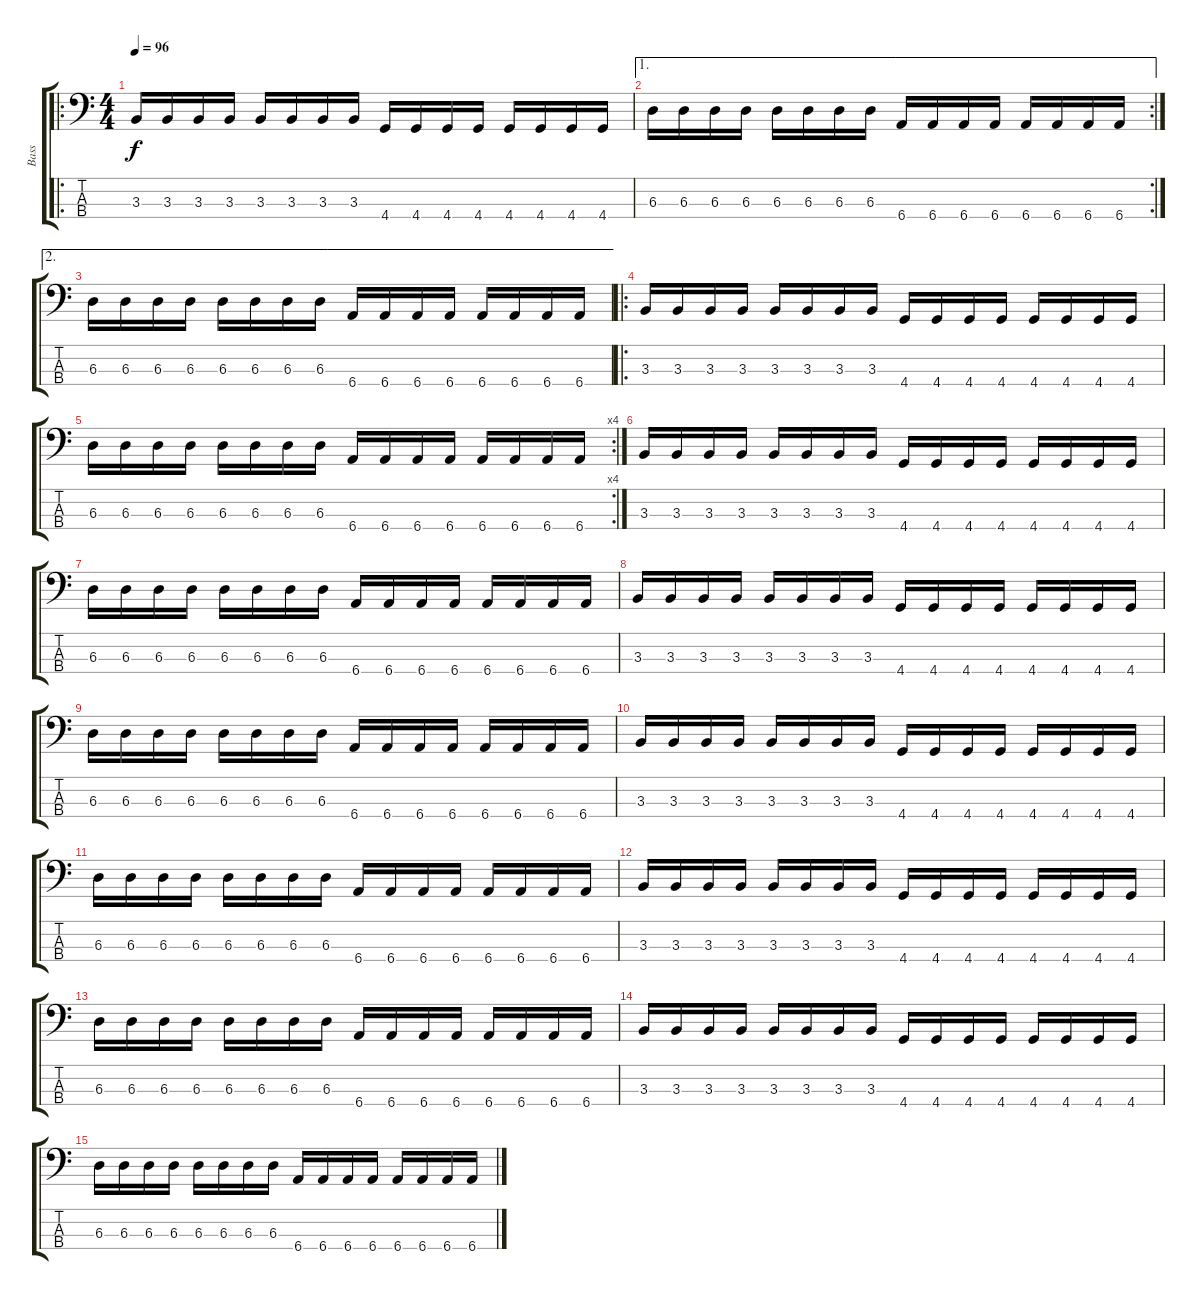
\track ("Bass" "Bass") {instrument electricbasspick}
\staff {score tabs}
\tuning (Gb2 Db2 Ab1 Eb1) {hide}
\ro
\ts (4 4)
\tempo 96
\clef f4
\ks c
3.3.16{dy f} 3.3.16 3.3.16 3.3.16 3.3.16 3.3.16 3.3.16 3.3.16 4.4.16 4.4.16 4.4.16 4.4.16 4.4.16 4.4.16 4.4.16 4.4.16 |
\ae 1
\rc 2
6.3.16 6.3.16 6.3.16 6.3.16 6.3.16 6.3.16 6.3.16 6.3.16 6.4.16 6.4.16 6.4.16 6.4.16 6.4.16 6.4.16 6.4.16 6.4.16 |
\ae 2
6.3.16 6.3.16 6.3.16 6.3.16 6.3.16 6.3.16 6.3.16 6.3.16 6.4.16 6.4.16 6.4.16 6.4.16 6.4.16 6.4.16 6.4.16 6.4.16 |
\ro
3.3.16 3.3.16 3.3.16 3.3.16 3.3.16 3.3.16 3.3.16 3.3.16 4.4.16 4.4.16 4.4.16 4.4.16 4.4.16 4.4.16 4.4.16 4.4.16 |
\rc 4
6.3.16 6.3.16 6.3.16 6.3.16 6.3.16 6.3.16 6.3.16 6.3.16 6.4.16 6.4.16 6.4.16 6.4.16 6.4.16 6.4.16 6.4.16 6.4.16 |
3.3.16 3.3.16 3.3.16 3.3.16 3.3.16 3.3.16 3.3.16 3.3.16 4.4.16 4.4.16 4.4.16 4.4.16 4.4.16 4.4.16 4.4.16 4.4.16 |
6.3.16 6.3.16 6.3.16 6.3.16 6.3.16 6.3.16 6.3.16 6.3.16 6.4.16 6.4.16 6.4.16 6.4.16 6.4.16 6.4.16 6.4.16 6.4.16 |
3.3.16 3.3.16 3.3.16 3.3.16 3.3.16 3.3.16 3.3.16 3.3.16 4.4.16 4.4.16 4.4.16 4.4.16 4.4.16 4.4.16 4.4.16 4.4.16 |
6.3.16 6.3.16 6.3.16 6.3.16 6.3.16 6.3.16 6.3.16 6.3.16 6.4.16 6.4.16 6.4.16 6.4.16 6.4.16 6.4.16 6.4.16 6.4.16 |
3.3.16 3.3.16 3.3.16 3.3.16 3.3.16 3.3.16 3.3.16 3.3.16 4.4.16 4.4.16 4.4.16 4.4.16 4.4.16 4.4.16 4.4.16 4.4.16 |
6.3.16 6.3.16 6.3.16 6.3.16 6.3.16 6.3.16 6.3.16 6.3.16 6.4.16 6.4.16 6.4.16 6.4.16 6.4.16 6.4.16 6.4.16 6.4.16 |
3.3.16 3.3.16 3.3.16 3.3.16 3.3.16 3.3.16 3.3.16 3.3.16 4.4.16 4.4.16 4.4.16 4.4.16 4.4.16 4.4.16 4.4.16 4.4.16 |
6.3.16 6.3.16 6.3.16 6.3.16 6.3.16 6.3.16 6.3.16 6.3.16 6.4.16 6.4.16 6.4.16 6.4.16 6.4.16 6.4.16 6.4.16 6.4.16 |
3.3.16 3.3.16 3.3.16 3.3.16 3.3.16 3.3.16 3.3.16 3.3.16 4.4.16 4.4.16 4.4.16 4.4.16 4.4.16 4.4.16 4.4.16 4.4.16 |
6.3.16 6.3.16 6.3.16 6.3.16 6.3.16 6.3.16 6.3.16 6.3.16 6.4.16 6.4.16 6.4.16 6.4.16 6.4.16 6.4.16 6.4.16 6.4.16
